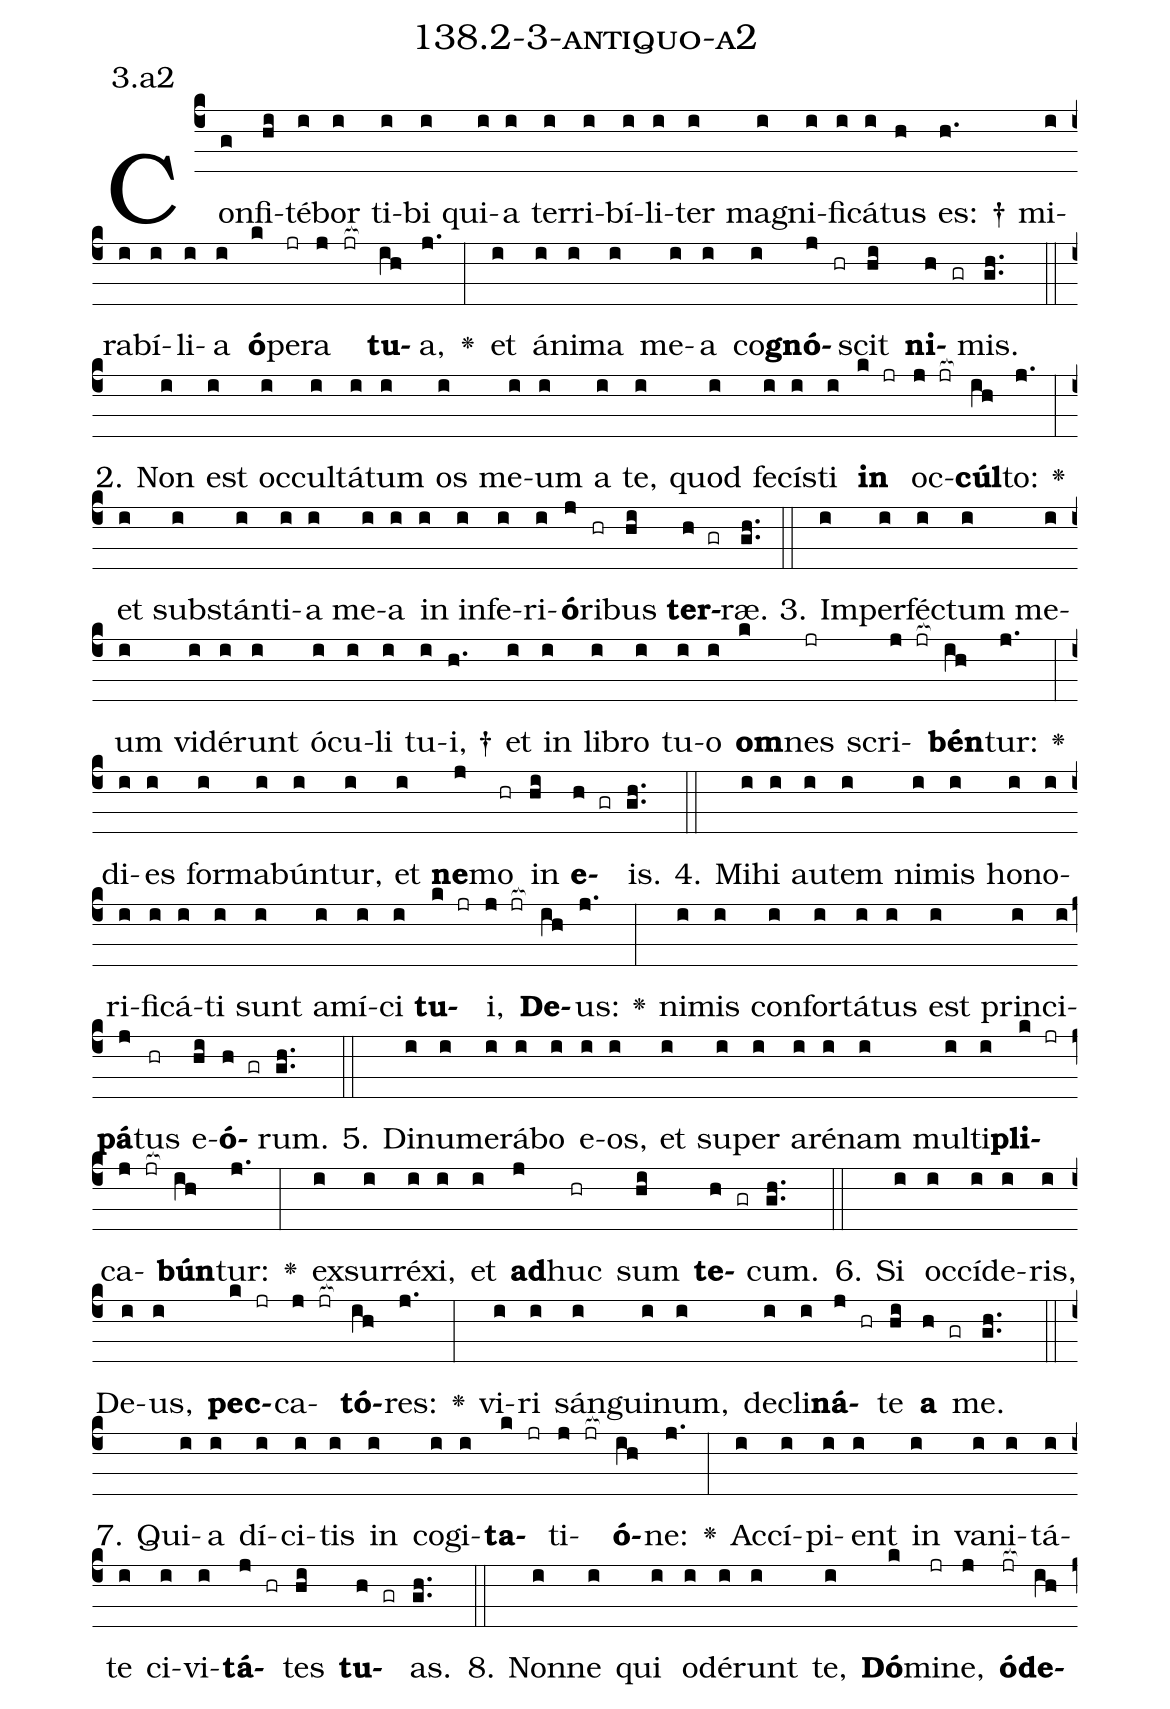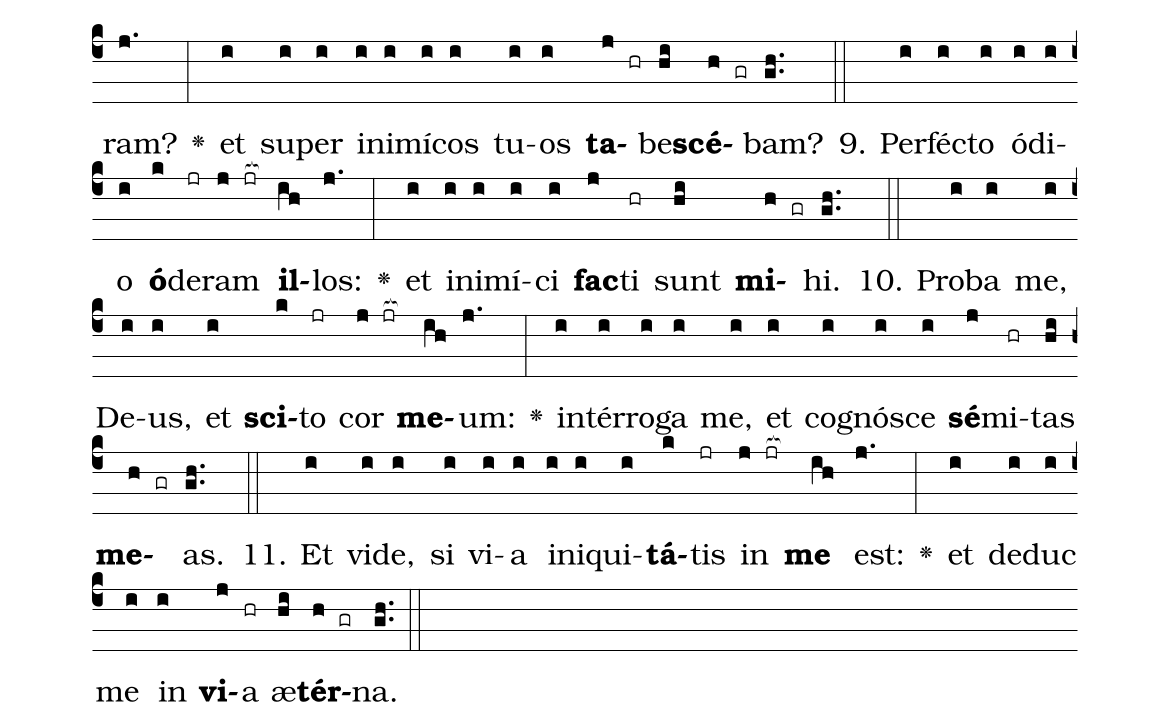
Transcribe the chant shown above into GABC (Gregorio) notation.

name: 138.2-3-antiquo-a2;
annotation: 3.a2;
%%
(c4)Con(g)fi(hi)té(i)bor(i) ti(i)bi(i) qui(i)a(i) ter(i)ri(i)bí(i)li(i)ter(i) ma(i)gni(i)fi(i)cá(i)tus(h) es: †(h.) mi(i)ra(i)bí(i)li(i)a(i) <b>ó</b>(k)pe(jr)ra(j jr[ocb:1{]) <b>tu</b>(ih[ocb:0}])a,(j.) <v>\greheightstar</v>(:) et(i) á(i)ni(i)ma(i) me(i)a(i) co(i)<b>gnó</b>(j hr)scit(hi) <b>ni</b>(h gr)mis.(gh..) (::)
2. Non(i) est(i) oc(i)cul(i)tá(i)tum(i) os(i) me(i)um(i) a(i) te,(i) quod(i) fe(i)cís(i)ti(i) <b>in</b>(k jr) oc(j jr[ocb:1{])<b>cúl</b>(ih[ocb:0}])to:(j.) <v>\greheightstar</v>(:) et(i) sub(i)stán(i)ti(i)a(i) me(i)a(i) in(i) in(i)fe(i)ri(i)<b>ó</b>(j)ri(hr)bus(hi) <b>ter</b>(h gr)ræ.(gh..) (::)
3. Im(i)per(i)féc(i)tum(i) me(i)um(i) vi(i)dé(i)runt(i) ó(i)cu(i)li(i) tu(i)i, †(h.) et(i) in(i) li(i)bro(i) tu(i)o(i) <b>om</b>(k)nes(jr) scri(j jr[ocb:1{])<b>bén</b>(ih[ocb:0}])tur:(j.) <v>\greheightstar</v>(:) di(i)es(i) for(i)ma(i)bún(i)tur,(i) et(i) <b>ne</b>(j)mo(hr) in(hi) <b>e</b>(h gr)is.(gh..) (::)
4. Mi(i)hi(i) au(i)tem(i) ni(i)mis(i) ho(i)no(i)ri(i)fi(i)cá(i)ti(i) sunt(i) a(i)mí(i)ci(i) <b>tu</b>(k jr)i,(j jr[ocb:1{]) <b>De</b>(ih[ocb:0}])us:(j.) <v>\greheightstar</v>(:) ni(i)mis(i) con(i)for(i)tá(i)tus(i) est(i) prin(i)ci(i)<b>pá</b>(j)tus(hr) e(hi)<b>ó</b>(h gr)rum.(gh..) (::)
5. Di(i)nu(i)me(i)rá(i)bo(i) e(i)os,(i) et(i) su(i)per(i) a(i)ré(i)nam(i) mul(i)ti(i)<b>pli</b>(k jr)ca(j jr[ocb:1{])<b>bún</b>(ih[ocb:0}])tur:(j.) <v>\greheightstar</v>(:) ex(i)sur(i)ré(i)xi,(i) et(i) <b>ad</b>(j)huc(hr) sum(hi) <b>te</b>(h gr)cum.(gh..) (::)
6. Si(i) oc(i)cí(i)de(i)ris,(i) De(i)us,(i) <b>pec</b>(k jr)ca(j jr[ocb:1{])<b>tó</b>(ih[ocb:0}])res:(j.) <v>\greheightstar</v>(:) vi(i)ri(i) sán(i)gui(i)num,(i) de(i)cli(i)<b>ná</b>(j hr)te(hi) <b>a</b>(h gr) me.(gh..) (::)
7. Qui(i)a(i) dí(i)ci(i)tis(i) in(i) co(i)gi(i)<b>ta</b>(k jr)ti(j jr[ocb:1{])<b>ó</b>(ih[ocb:0}])ne:(j.) <v>\greheightstar</v>(:) Ac(i)cí(i)pi(i)ent(i) in(i) va(i)ni(i)tá(i)te(i) ci(i)vi(i)<b>tá</b>(j hr)tes(hi) <b>tu</b>(h gr)as.(gh..) (::)
8. Non(i)ne(i) qui(i) o(i)dé(i)runt(i) te,(i) <b>Dó</b>(k)mi(jr)ne,(j) <b>ó</b>(jr[ocb:1{])<b>de</b>(ih[ocb:0}])ram?(j.) <v>\greheightstar</v>(:) et(i) su(i)per(i) in(i)i(i)mí(i)cos(i) tu(i)os(i) <b>ta</b>(j hr)be(hi)<b>scé</b>(h gr)bam?(gh..) (::)
9. Per(i)féc(i)to(i) ó(i)di(i)o(i) <b>ó</b>(k)de(jr)ram(j jr[ocb:1{]) <b>il</b>(ih[ocb:0}])los:(j.) <v>\greheightstar</v>(:) et(i) in(i)i(i)mí(i)ci(i) <b>fac</b>(j)ti(hr) sunt(hi) <b>mi</b>(h gr)hi.(gh..) (::)
10. Pro(i)ba(i) me,(i) De(i)us,(i) et(i) <b>sci</b>(k)to(jr) cor(j jr[ocb:1{]) <b>me</b>(ih[ocb:0}])um:(j.) <v>\greheightstar</v>(:) in(i)tér(i)ro(i)ga(i) me,(i) et(i) co(i)gnó(i)sce(i) <b>sé</b>(j)mi(hr)tas(hi) <b>me</b>(h gr)as.(gh..) (::)
11. Et(i) vi(i)de,(i) si(i) vi(i)a(i) in(i)i(i)qui(i)<b>tá</b>(k)tis(jr) in(j jr[ocb:1{]) <b>me</b>(ih[ocb:0}]) est:(j.) <v>\greheightstar</v>(:) et(i) de(i)duc(i) me(i) in(i) <b>vi</b>(j)a(hr) æ(hi)<b>tér</b>(h gr)na.(gh..) (::)
